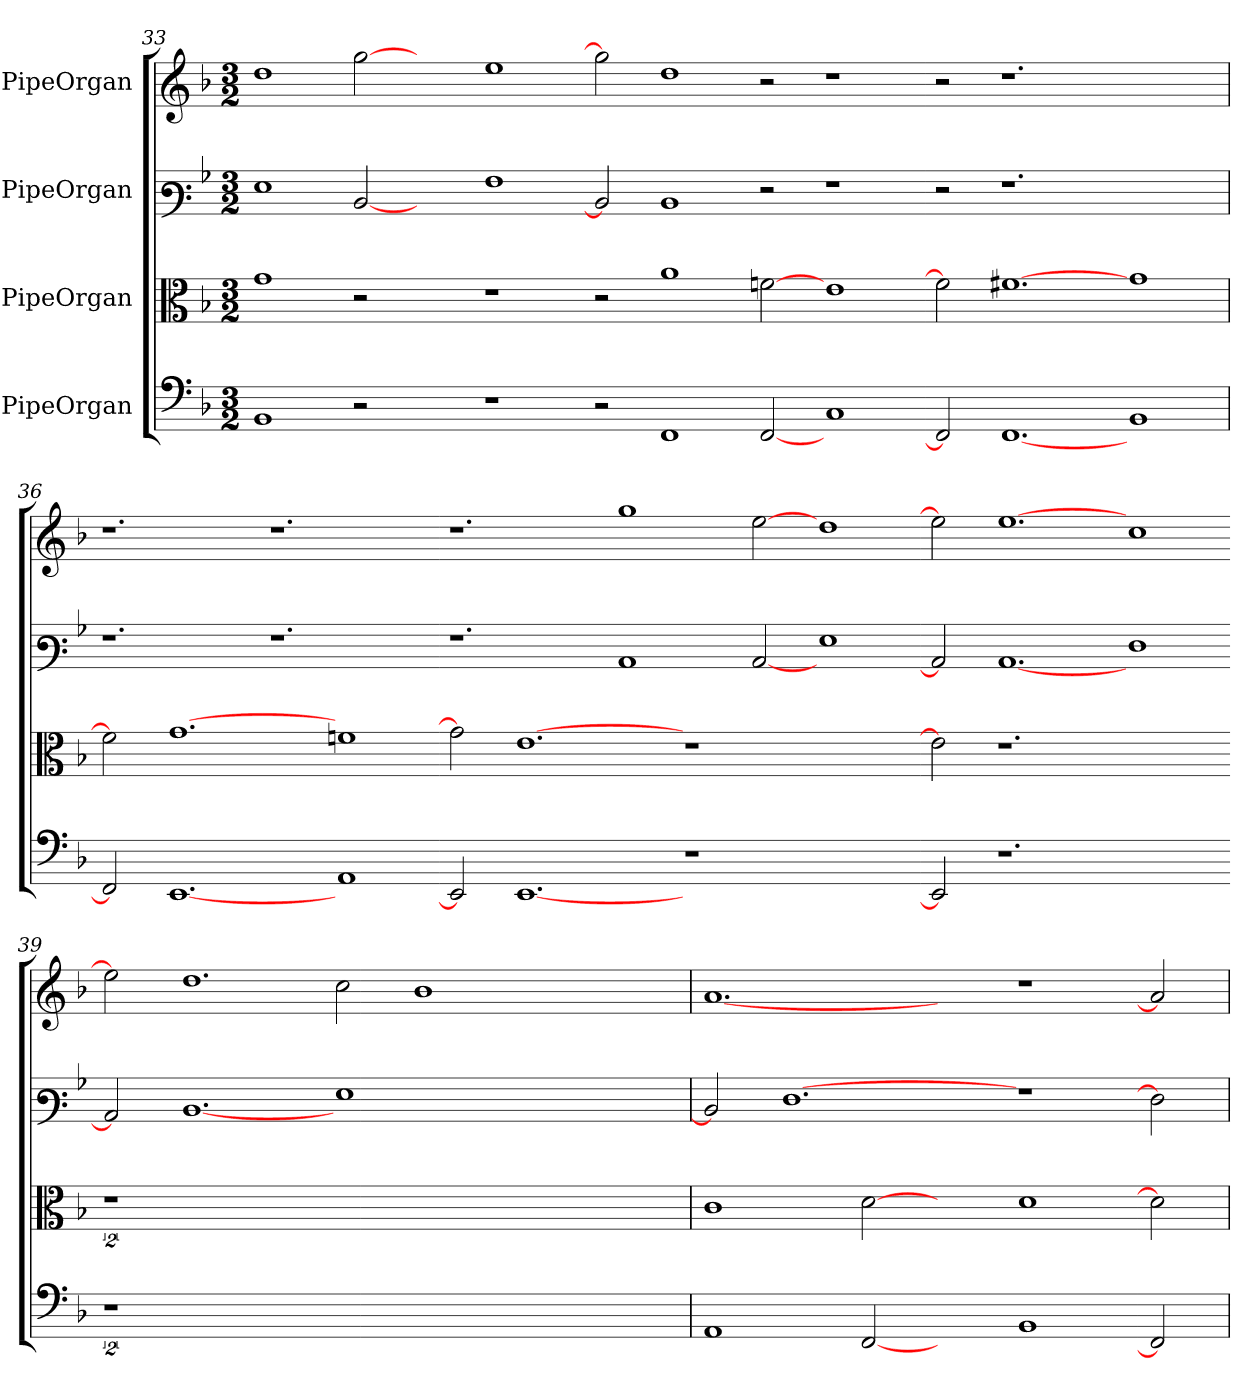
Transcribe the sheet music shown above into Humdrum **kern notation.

**kern	**kern	**kern	**kern
*part4	*part3	*part2	*part1
*staff4	*staff3	*staff2	*staff1
*I"PipeOrgan	*I"PipeOrgan	*I"PipeOrgan	*I"PipeOrgan
*clefF5	*clefC3	*clefF3	*clefG2
*k[b-]	*k[b-]	*k[b-]	*k[b-]
*F:	*F:	*F:	*F:
*M3/2	*M3/2	*M3/2	*M3/2
=33	=33	=33	=33
1GG	1g	1G	1dd
2r	2r	[2D	[2gg
2ryy	2ryy	2ryy	2ryy
1r	1r	1A	1ee
=34-	=34-	=34-	=34-
2r	2r	2D]	2gg]
1DD	1a	1D	1dd
[2DD	[2fn	2r	2r
1AA	1e	1r	1r
=35-	=35-	=35-	=35-
2DD]	2f]	2r	2r
[1.DD	[1.f#X	1.r	1.r
1GG	1g	1ryy	1ryy
=36	=36	=36	=36
2DD]	2f#]	1.r	1.r
[1.CC	[1.g	.	.
.	.	1.r	1.r
1FF	1f	.	.
=37-	=37-	=37-	=37-
2CC]	2g]	1.r	1.r
[1.CC	[1.e	.	.
.	.	1C	1gg
1r	1r	.	.
.	.	[2C	[2ee
1ryy	1ryy	1G	1dd
=38-	=38-	=38-	=38-
2CC]	2e]	2C]	2ee]
1.r	1.r	[1.C	[1.ee
1ryy	1ryy	1F	1cc
=39-	=39-	=39-	=39-
2%9r	2%9r	2C]	2ee]
.	.	[1.D	1.dd
.	.	1G	2cc\
.	.	.	1b-
.	.	1.ryy	.
.	.	.	1ryy
=40	=40	=40	=40
1FF	1c	2D]	[1.a
.	.	[1.F	.
[2DD	[2d	.	.
2ryy	2ryy	.	2ryy
1GG	1d	1r	1r
=41-	=41-	=41-	=41-
2DD]	2d]	2F]	2a]
=	=	=	=
*-	*-	*-	*-
